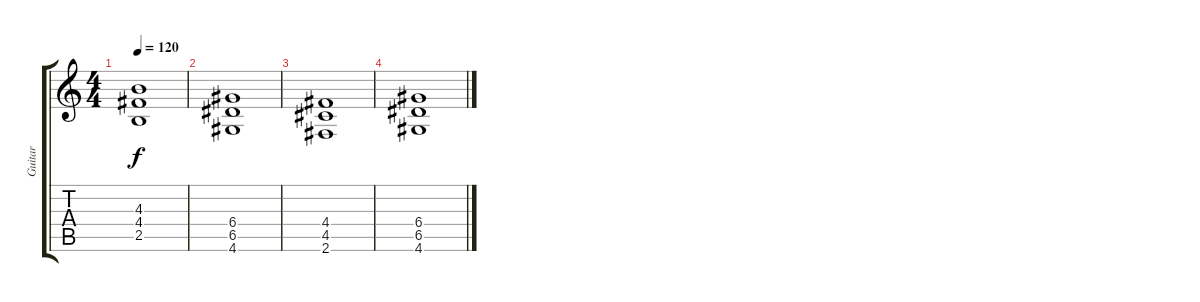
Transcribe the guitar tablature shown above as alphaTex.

\track ("Guitar" "Guitar") {instrument distortionguitar}
\staff {score tabs}
\tuning (E4 B3 G3 D3 A2 E2) {hide}
\ts (4 4)
\tempo 120
\clef g2
\ks c
(4.3 4.4 2.5).1{dy f} |
(6.4 6.5 4.6).1 |
(4.4 4.5 2.6).1 |
(6.4 6.5 4.6).1
